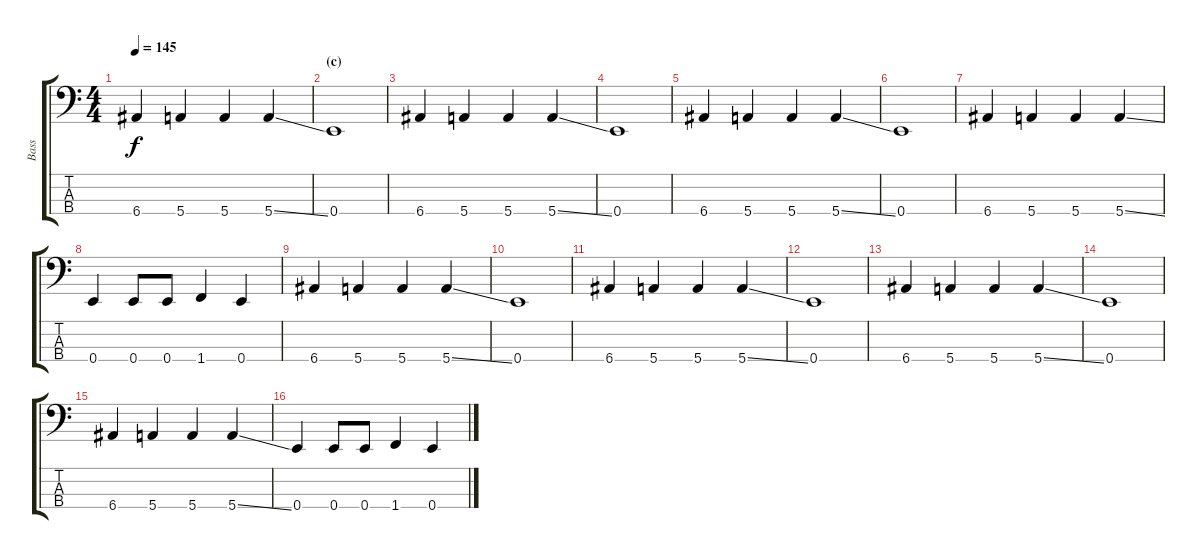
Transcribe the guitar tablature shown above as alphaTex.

\track ("Bass" "Bass") {instrument electricbasspick}
\staff {score tabs}
\tuning (G2 D2 A1 E1) {hide}
\ts (4 4)
\tempo 145
\clef f4
\ks c
6.4.4{dy f} 5.4.4 5.4.4 5.4{ss}.4 |
\section ("" "(c)")
0.4.1 |
6.4.4 5.4.4 5.4.4 5.4{ss}.4 |
0.4.1 |
6.4.4 5.4.4 5.4.4 5.4{ss}.4 |
0.4.1 |
6.4.4 5.4.4 5.4.4 5.4{ss}.4 |
0.4.4 0.4.8 0.4.8 1.4.4 0.4.4 |
6.4.4 5.4.4 5.4.4 5.4{ss}.4 |
0.4.1 |
6.4.4 5.4.4 5.4.4 5.4{ss}.4 |
0.4.1 |
6.4.4 5.4.4 5.4.4 5.4{ss}.4 |
0.4.1 |
6.4.4 5.4.4 5.4.4 5.4{ss}.4 |
0.4.4 0.4.8 0.4.8 1.4.4 0.4.4
